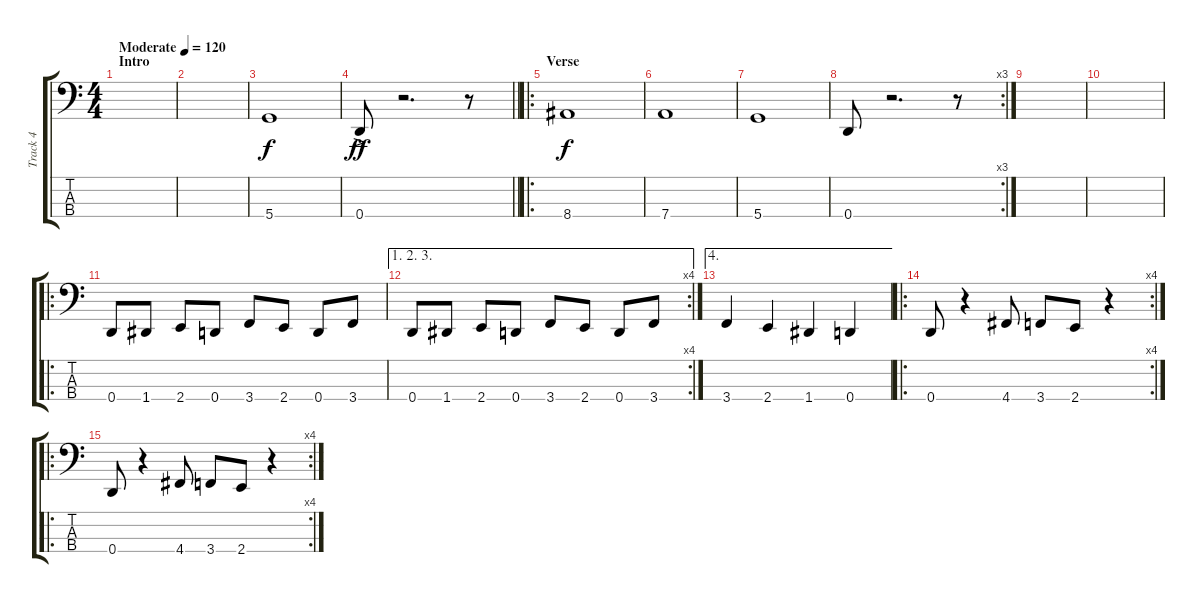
\track ("Track 4" "Track 4") {instrument electricbassfinger}
\staff {score tabs}
\tuning (G2 D2 A1 D1) {hide}
\ts (4 4)
\section ("" "Intro")
\tempo (120 "Moderate")
\clef f4
\ks c
|
|
5.4.1 |
\barLineRight lightlight
0.4{ac}.8{dy ff} r.2{d} r.8 |
\ro
\section ("" "Verse")
8.4.1{dy f} |
7.4.1 |
5.4.1 |
\rc 3
0.4.8 r.2{d} r.8 |
|
|
\ro
0.4.8 1.4.8 2.4.8 0.4.8 3.4.8 2.4.8 0.4.8 3.4.8 |
\ae (1 2 3)
\rc 4
0.4.8 1.4.8 2.4.8 0.4.8 3.4.8 2.4.8 0.4.8 3.4.8 |
\ae 4
3.4.4 2.4.4 1.4.4 0.4.4 |
\ro
\rc 4
0.4.8 r.4 4.4.8 3.4.8 2.4.8 r.4 |
\ro
\rc 4
0.4.8 r.4 4.4.8 3.4.8 2.4.8 r.4
